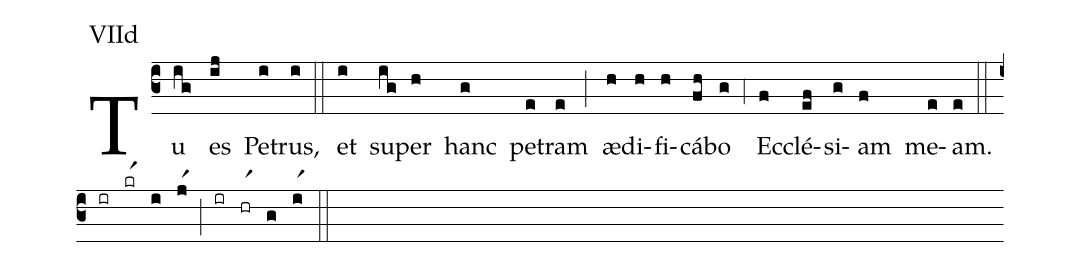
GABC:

annotation: VIId;
%%
(c3) Tu(ig) es(ij) Pe(i)trus,(i) (::) et(i) su(ig)per(h) hanc(g) pe(e)tram(e) (;) æ(h)di(h)fi(h)cá(fh)bo(g) (;4) Ec(f)clé(ef)si(g)am(f) me(e)am.(e) (::) (ir)(krr1)(i)(jr1)(;)(ir)(hrr1)(g)(ir1)(::)
